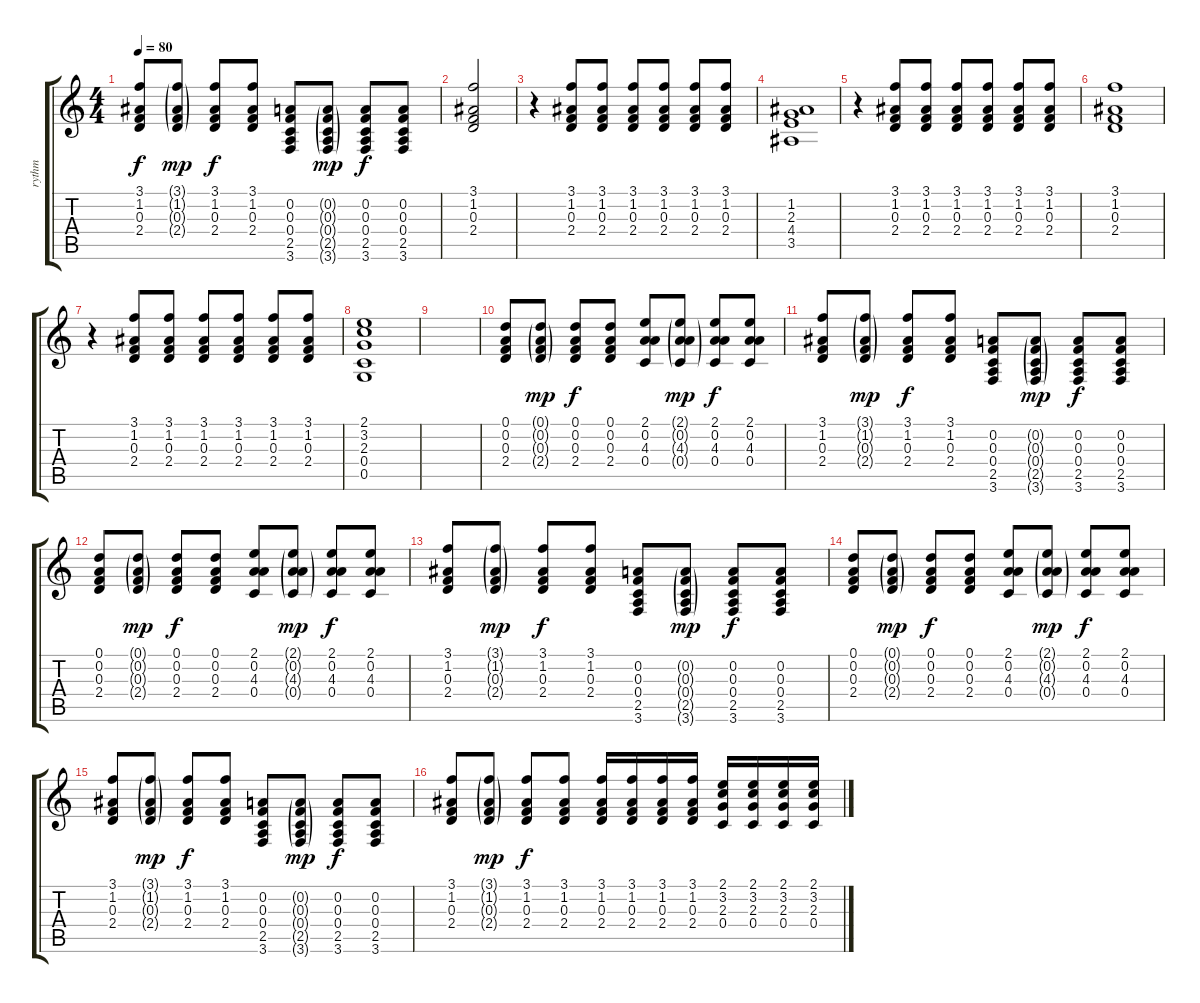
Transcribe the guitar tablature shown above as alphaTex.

\track ("rythm" "rythm") {instrument acousticguitarsteel}
\staff {score tabs}
\tuning (D4 A3 F3 C3 G2 D2) {hide}
\ts (4 4)
\tempo 80
\clef g2
\ks c
(3.1 1.2 0.3 2.4).8{dy f} (3.1{g} 1.2{g} 0.3{g} 2.4{g}).8{dy mp} (3.1 1.2 0.3 2.4).8{dy f} (3.1 1.2 0.3 2.4).8 (0.2 0.3 0.4 2.5 3.6).8 (0.2{g} 0.3{g} 0.4{g} 2.5{g} 3.6{g}).8{dy mp} (0.2 0.3 0.4 2.5 3.6).8{dy f} (0.2 0.3 0.4 2.5 3.6).8 |
(3.1 1.2 0.3 2.4).2 |
r.4{volume 3} (3.1 1.2 0.3 2.4).8 (3.1 1.2 0.3 2.4).8{volume 8} (3.1 1.2 0.3 2.4).8 (3.1 1.2 0.3 2.4).8 (3.1 1.2 0.3 2.4).8 (3.1 1.2 0.3 2.4).8 |
(1.2 2.3 4.4 3.5).1 |
r.4 (3.1 1.2 0.3 2.4).8 (3.1 1.2 0.3 2.4).8 (3.1 1.2 0.3 2.4).8 (3.1 1.2 0.3 2.4).8 (3.1 1.2 0.3 2.4).8 (3.1 1.2 0.3 2.4).8 |
(3.1 1.2 0.3 2.4).1 |
r.4 (3.1 1.2 0.3 2.4).8 (3.1 1.2 0.3 2.4).8 (3.1 1.2 0.3 2.4).8 (3.1 1.2 0.3 2.4).8 (3.1 1.2 0.3 2.4).8 (3.1 1.2 0.3 2.4).8 |
(2.1 3.2 2.3 0.4 0.5).1 |
|
(0.1 0.2 0.3 2.4).8 (0.1{g} 0.2{g} 0.3{g} 2.4{g}).8{dy mp} (0.1 0.2 0.3 2.4).8{dy f} (0.1 0.2 0.3 2.4).8 (2.1 0.2 4.3 0.4).8 (2.1{g} 0.2{g} 4.3{g} 0.4{g}).8{dy mp} (2.1 0.2 4.3 0.4).8{dy f} (2.1 0.2 4.3 0.4).8 |
(3.1 1.2 0.3 2.4).8 (3.1{g} 1.2{g} 0.3{g} 2.4{g}).8{dy mp} (3.1 1.2 0.3 2.4).8{dy f} (3.1 1.2 0.3 2.4).8 (0.2 0.3 0.4 2.5 3.6).8 (0.2{g} 0.3{g} 0.4{g} 2.5{g} 3.6{g}).8{dy mp} (0.2 0.3 0.4 2.5 3.6).8{dy f} (0.2 0.3 0.4 2.5 3.6).8 |
(0.1 0.2 0.3 2.4).8 (0.1{g} 0.2{g} 0.3{g} 2.4{g}).8{dy mp} (0.1 0.2 0.3 2.4).8{dy f} (0.1 0.2 0.3 2.4).8 (2.1 0.2 4.3 0.4).8 (2.1{g} 0.2{g} 4.3{g} 0.4{g}).8{dy mp} (2.1 0.2 4.3 0.4).8{dy f} (2.1 0.2 4.3 0.4).8 |
(3.1 1.2 0.3 2.4).8 (3.1{g} 1.2{g} 0.3{g} 2.4{g}).8{dy mp} (3.1 1.2 0.3 2.4).8{dy f} (3.1 1.2 0.3 2.4).8 (0.2 0.3 0.4 2.5 3.6).8 (0.2{g} 0.3{g} 0.4{g} 2.5{g} 3.6{g}).8{dy mp} (0.2 0.3 0.4 2.5 3.6).8{dy f} (0.2 0.3 0.4 2.5 3.6).8 |
(0.1 0.2 0.3 2.4).8 (0.1{g} 0.2{g} 0.3{g} 2.4{g}).8{dy mp} (0.1 0.2 0.3 2.4).8{dy f} (0.1 0.2 0.3 2.4).8 (2.1 0.2 4.3 0.4).8 (2.1{g} 0.2{g} 4.3{g} 0.4{g}).8{dy mp} (2.1 0.2 4.3 0.4).8{dy f} (2.1 0.2 4.3 0.4).8 |
(3.1 1.2 0.3 2.4).8 (3.1{g} 1.2{g} 0.3{g} 2.4{g}).8{dy mp} (3.1 1.2 0.3 2.4).8{dy f} (3.1 1.2 0.3 2.4).8 (0.2 0.3 0.4 2.5 3.6).8 (0.2{g} 0.3{g} 0.4{g} 2.5{g} 3.6{g}).8{dy mp} (0.2 0.3 0.4 2.5 3.6).8{dy f} (0.2 0.3 0.4 2.5 3.6).8 |
(3.1 1.2 0.3 2.4).8 (3.1{g} 1.2{g} 0.3{g} 2.4{g}).8{dy mp} (3.1 1.2 0.3 2.4).8{dy f} (3.1 1.2 0.3 2.4).8 (3.1 1.2 0.3 2.4).16 (3.1 1.2 0.3 2.4).16 (3.1 1.2 0.3 2.4).16 (3.1 1.2 0.3 2.4).16 (2.1 3.2 2.3 0.4).16 (2.1 3.2 2.3 0.4).16 (2.1 3.2 2.3 0.4).16 (2.1 3.2 2.3 0.4).16
